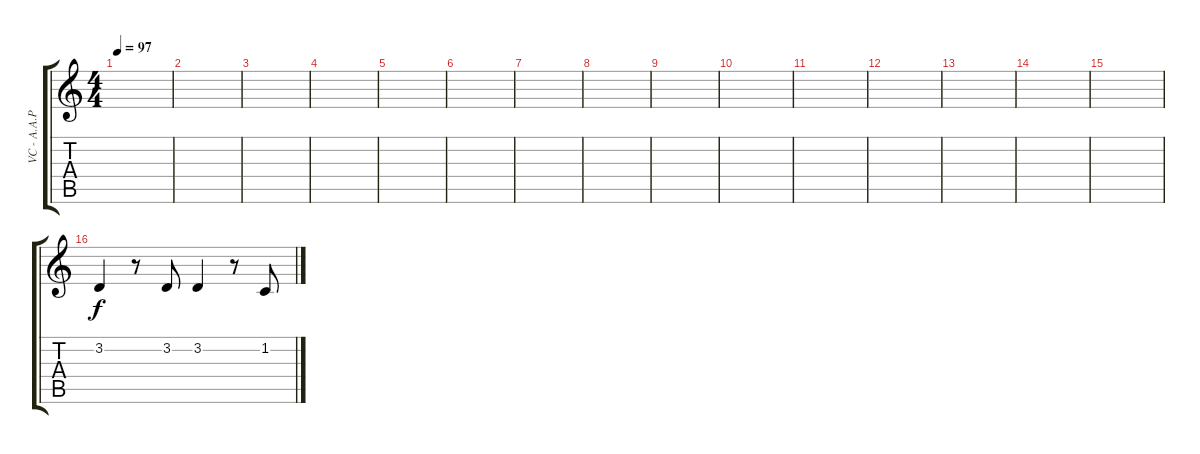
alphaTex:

\track ("VC - A.A.Pavlyuchenkoff" "VC - A.A.P") {instrument harmonica}
\staff {score tabs}
\tuning (E4 B3 G3 D3 A2 E2) {hide}
\ts (4 4)
\tempo 97
\clef g2
\ks c
|
|
|
|
|
|
|
|
|
|
|
|
|
|
|
3.2.4 r.8 3.2.8 3.2.4 r.8 1.2.8
